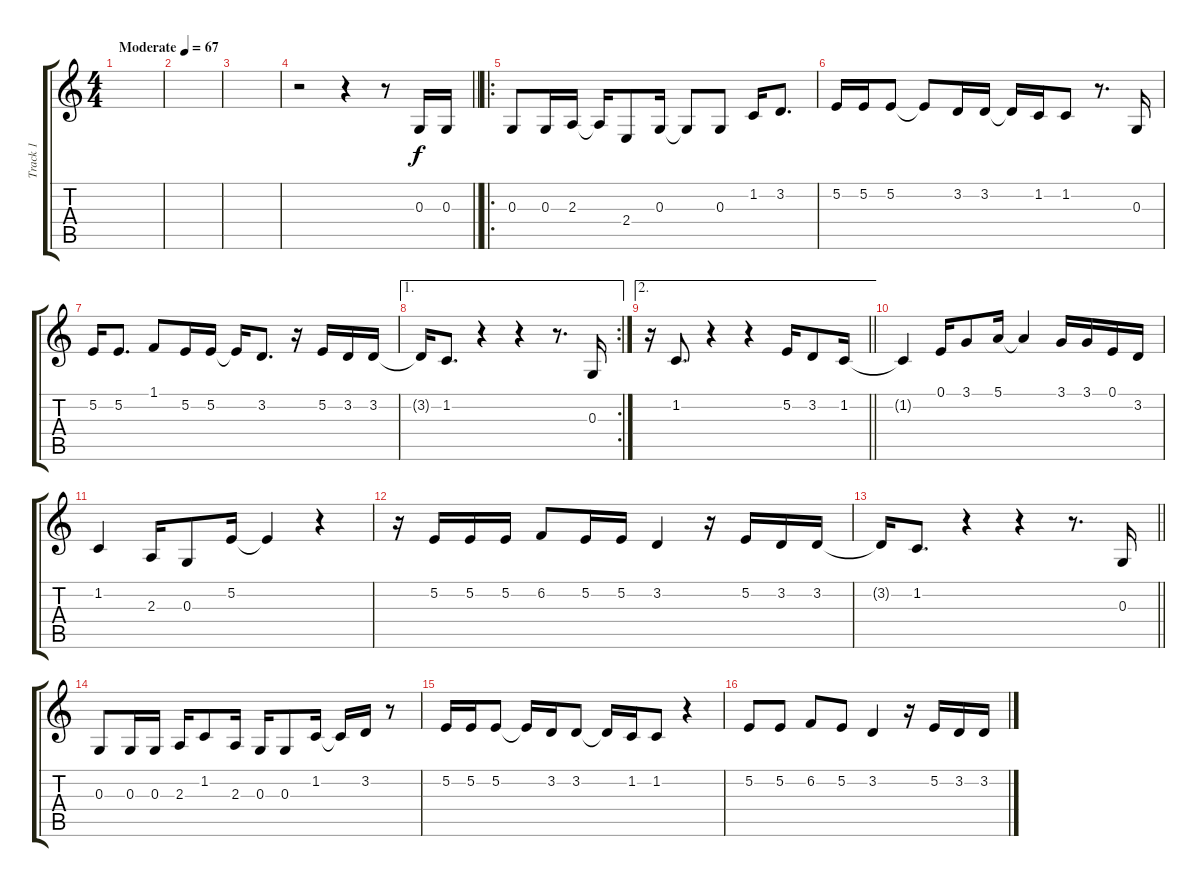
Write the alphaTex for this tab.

\track ("Track 1" "Track 1") {instrument tenorsax}
\staff {score tabs}
\tuning (E4 B3 G3 D3 A2 E2) {hide}
\ts (4 4)
\tempo (67 "Moderate")
\clef g2
\ks c
|
|
|
\barLineRight lightlight
r.2 r.4 r.8 0.3.16 0.3.16 |
\ro
0.3.8 0.3.16 2.3.16 2.3{t}.16 2.4.8 0.3.16 0.3{t}.8 0.3.8 1.2.16 3.2.8{d} |
5.2.16 5.2.16 5.2.8 5.2{t}.8 3.2.16 3.2.16 3.2{t}.16 1.2.16 1.2.8 r.8{d} 0.3.16 |
5.2.16 5.2.8{d} 1.1.8 5.2.16 5.2.16 5.2{t}.16 3.2.8{d} r.16 5.2.16 3.2.16 3.2.16 |
\ae 1
\rc 2
3.2{t}.16 1.2.8{d} r.4 r.4 r.8{d} 0.3.16 |
\ae 2
\barLineRight lightlight
r.16 1.2.8{d} r.4 r.4 5.2.16 3.2.8 1.2.16 |
1.2{t}.4 0.1.16 3.1.8 5.1.16 5.1{t}.4 3.1.16 3.1.16 0.1.16 3.2.16 |
1.2.4 2.3.16 0.3.8 5.2.16 5.2{t}.4 r.4 |
r.16 5.2.16 5.2.16 5.2.16 6.2.8 5.2.16 5.2.16 3.2.4 r.16 5.2.16 3.2.16 3.2.16 |
\barLineRight lightlight
3.2{t}.16 1.2.8{d} r.4 r.4 r.8{d} 0.3.16 |
0.3.8 0.3.16 0.3.16 2.3.16 1.2.8 2.3.16 0.3.16 0.3.8 1.2.16 1.2{t}.16 3.2.16 r.8 |
5.2.16 5.2.16 5.2.8 5.2{t}.16 3.2.16 3.2.8 3.2{t}.16 1.2.16 1.2.8 r.4 |
5.2.8 5.2.8 6.2.8 5.2.8 3.2.4 r.16 5.2.16 3.2.16 3.2.16
